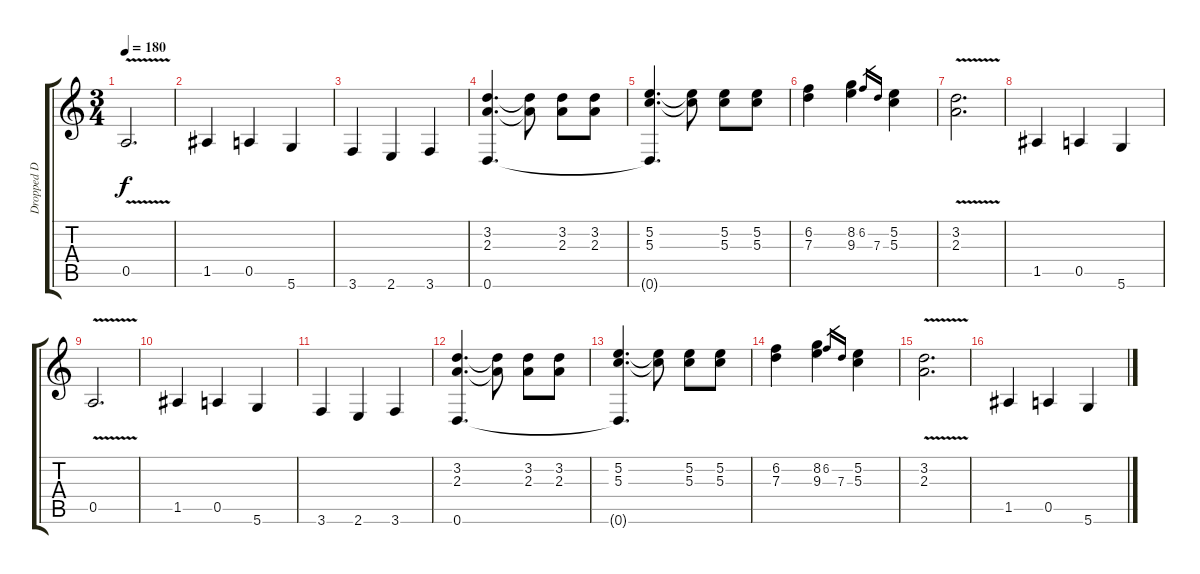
\track ("Dropped D - Acustic" "Dropped D ") {instrument acousticguitarsteel}
\staff {score tabs}
\tuning (E4 B3 G3 D3 A2 D2) {hide}
\ts (3 4)
\tempo 180
\clef g2
\ks c
0.5{v}.2{d dy f} |
1.5.4 0.5.4 5.6.4 |
3.6.4 2.6.4 3.6.4 |
(3.2 2.3 0.6).4{d} (3.2{t} 2.3{t}).8 (3.2 2.3).8 (3.2 2.3).8 |
(5.2 5.3 0.6{t}).4{d} (5.2{t} 5.3{t}).8 (5.2 5.3).8 (5.2 5.3).8 |
(6.2 7.3).4 (8.2 9.3).4 6.2.16{gr} 7.3.16{gr} (5.2 5.3).4 |
(3.2{v} 2.3{v}).2{d} |
1.5.4 0.5.4 5.6.4 |
0.5{v}.2{d} |
1.5.4 0.5.4 5.6.4 |
3.6.4 2.6.4 3.6.4 |
(3.2 2.3 0.6).4{d} (3.2{t} 2.3{t}).8 (3.2 2.3).8 (3.2 2.3).8 |
(5.2 5.3 0.6{t}).4{d} (5.2{t} 5.3{t}).8 (5.2 5.3).8 (5.2 5.3).8 |
(6.2 7.3).4 (8.2 9.3).4 6.2.16{gr} 7.3.16{gr} (5.2 5.3).4 |
(3.2{v} 2.3{v}).2{d} |
1.5.4 0.5.4 5.6.4
